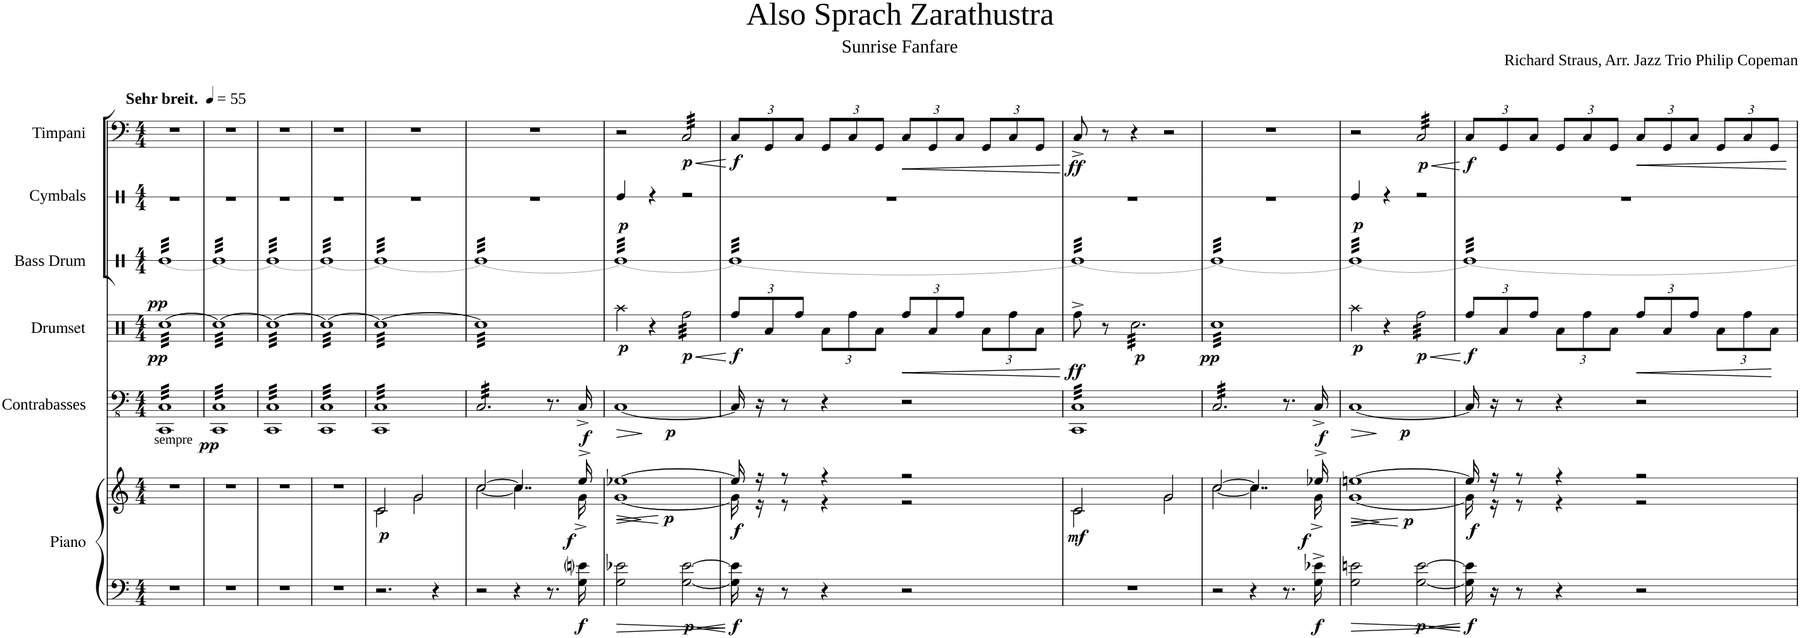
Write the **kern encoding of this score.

**kern	**kern	**dynam	**kern	**dynam	**kern	**dynam	**kern	**dynam	**kern	**dynam	**kern	**dynam
*part6	*part6	*part6	*part5	*part5	*part4	*part4	*part3	*part3	*part2	*part2	*part1	*part1
*staff7	*staff6	*staff6/7	*staff5	*staff5	*staff4	*staff4	*staff3	*staff3	*staff2	*staff2	*staff1	*staff1
*I"Piano	*	*	*I"Contrabasses	*	*I"Drumset	*	*I"Bass Drum	*	*I"Cymbals	*	*I"Timpani	*
*I'Pno.	*	*	*I'Cbs.	*	*I'Drs.	*	*I'B. Dr.	*	*I'Cym.	*	*I'Timp.	*
*	*	*	*	*	*	*	*stria1	*	*stria1	*	*	*
*clefF4	*clefG2	*	*clefFv4	*	*clefX	*	*clefX	*	*clefX	*	*clefF4	*
*k[]	*k[]	*	*k[]	*	*k[]	*	*k[]	*	*k[]	*	*k[]	*
*M4/4	*M4/4	*	*M4/4	*	*M4/4	*	*M4/4	*	*M4/4	*	*M4/4	*
*MM55	*MM55	*	*MM55	*	*MM55	*	*MM55	*	*MM55	*	*MM55	*
=1	=1	=1	=1	=1	=1	=1	=1	=1	=1	=1	=1	=1
!	!	!	!	!	!	!	!	!	!	!	!LO:TX:a:B:t=Sehr breit.	!
!	!	!	!LO:TX:b:t=sempre	!	!	!	!	!	!	!	!	!
!	!	!	!	!LO:DY:b	!	!LO:DY:b	!LO:T:dot	!LO:DY:b	!	!	!	!
*	*	*	*tremolo	*	*	*	*	*	*	*	*	*
*	*	*	*	*	*tremolo	*	*	*	*	*	*	*
*	*	*	*	*	*	*	*tremolo	*	*	*	*	*
1r	1r	.	32CCC 32CCLLL	pp	[32RccLLL	pp	[32ReLLL	pp	1r	.	1r	.
.	.	.	32CCC 32CC	.	32Rcc	.	32Re	.	.	.	.	.
.	.	.	32CCC 32CC	.	32Rcc	.	32Re	.	.	.	.	.
.	.	.	32CCC 32CC	.	32Rcc	.	32Re	.	.	.	.	.
.	.	.	32CCC 32CC	.	32Rcc	.	32Re	.	.	.	.	.
.	.	.	32CCC 32CC	.	32Rcc	.	32Re	.	.	.	.	.
.	.	.	32CCC 32CC	.	32Rcc	.	32Re	.	.	.	.	.
.	.	.	32CCC 32CC	.	32Rcc	.	32Re	.	.	.	.	.
.	.	.	32CCC 32CC	.	32Rcc	.	32Re	.	.	.	.	.
.	.	.	32CCC 32CC	.	32Rcc	.	32Re	.	.	.	.	.
.	.	.	32CCC 32CC	.	32Rcc	.	32Re	.	.	.	.	.
.	.	.	32CCC 32CC	.	32Rcc	.	32Re	.	.	.	.	.
.	.	.	32CCC 32CC	.	32Rcc	.	32Re	.	.	.	.	.
.	.	.	32CCC 32CC	.	32Rcc	.	32Re	.	.	.	.	.
.	.	.	32CCC 32CC	.	32Rcc	.	32Re	.	.	.	.	.
.	.	.	32CCC 32CC	.	32Rcc	.	32Re	.	.	.	.	.
.	.	.	32CCC 32CC	.	32Rcc	.	32Re	.	.	.	.	.
.	.	.	32CCC 32CC	.	32Rcc	.	32Re	.	.	.	.	.
.	.	.	32CCC 32CC	.	32Rcc	.	32Re	.	.	.	.	.
.	.	.	32CCC 32CC	.	32Rcc	.	32Re	.	.	.	.	.
.	.	.	32CCC 32CC	.	32Rcc	.	32Re	.	.	.	.	.
.	.	.	32CCC 32CC	.	32Rcc	.	32Re	.	.	.	.	.
.	.	.	32CCC 32CC	.	32Rcc	.	32Re	.	.	.	.	.
.	.	.	32CCC 32CC	.	32Rcc	.	32Re	.	.	.	.	.
.	.	.	32CCC 32CC	.	32Rcc	.	32Re	.	.	.	.	.
.	.	.	32CCC 32CC	.	32Rcc	.	32Re	.	.	.	.	.
.	.	.	32CCC 32CC	.	32Rcc	.	32Re	.	.	.	.	.
.	.	.	32CCC 32CC	.	32Rcc	.	32Re	.	.	.	.	.
.	.	.	32CCC 32CC	.	32Rcc	.	32Re	.	.	.	.	.
.	.	.	32CCC 32CC	.	32Rcc	.	32Re	.	.	.	.	.
.	.	.	32CCC 32CC	.	32Rcc	.	32Re	.	.	.	.	.
.	.	.	32CCC 32CCJJJ	.	32RccJJJ	.	32ReJJJ	.	.	.	.	.
=2	=2	=2	=2	=2	=2	=2	=2	=2	=2	=2	=2	=2
1r	1r	.	32CCC 32CCLLL	.	32RccLLL	.	32ReLLL	.	1r	.	1r	.
.	.	.	32CCC 32CC	.	32Rcc	.	32Re	.	.	.	.	.
.	.	.	32CCC 32CC	.	32Rcc	.	32Re	.	.	.	.	.
.	.	.	32CCC 32CC	.	32Rcc	.	32Re	.	.	.	.	.
.	.	.	32CCC 32CC	.	32Rcc	.	32Re	.	.	.	.	.
.	.	.	32CCC 32CC	.	32Rcc	.	32Re	.	.	.	.	.
.	.	.	32CCC 32CC	.	32Rcc	.	32Re	.	.	.	.	.
.	.	.	32CCC 32CC	.	32Rcc	.	32Re	.	.	.	.	.
.	.	.	32CCC 32CC	.	32Rcc	.	32Re	.	.	.	.	.
.	.	.	32CCC 32CC	.	32Rcc	.	32Re	.	.	.	.	.
.	.	.	32CCC 32CC	.	32Rcc	.	32Re	.	.	.	.	.
.	.	.	32CCC 32CC	.	32Rcc	.	32Re	.	.	.	.	.
.	.	.	32CCC 32CC	.	32Rcc	.	32Re	.	.	.	.	.
.	.	.	32CCC 32CC	.	32Rcc	.	32Re	.	.	.	.	.
.	.	.	32CCC 32CC	.	32Rcc	.	32Re	.	.	.	.	.
.	.	.	32CCC 32CC	.	32Rcc	.	32Re	.	.	.	.	.
.	.	.	32CCC 32CC	.	32Rcc	.	32Re	.	.	.	.	.
.	.	.	32CCC 32CC	.	32Rcc	.	32Re	.	.	.	.	.
.	.	.	32CCC 32CC	.	32Rcc	.	32Re	.	.	.	.	.
.	.	.	32CCC 32CC	.	32Rcc	.	32Re	.	.	.	.	.
.	.	.	32CCC 32CC	.	32Rcc	.	32Re	.	.	.	.	.
.	.	.	32CCC 32CC	.	32Rcc	.	32Re	.	.	.	.	.
.	.	.	32CCC 32CC	.	32Rcc	.	32Re	.	.	.	.	.
.	.	.	32CCC 32CC	.	32Rcc	.	32Re	.	.	.	.	.
.	.	.	32CCC 32CC	.	32Rcc	.	32Re	.	.	.	.	.
.	.	.	32CCC 32CC	.	32Rcc	.	32Re	.	.	.	.	.
.	.	.	32CCC 32CC	.	32Rcc	.	32Re	.	.	.	.	.
.	.	.	32CCC 32CC	.	32Rcc	.	32Re	.	.	.	.	.
.	.	.	32CCC 32CC	.	32Rcc	.	32Re	.	.	.	.	.
.	.	.	32CCC 32CC	.	32Rcc	.	32Re	.	.	.	.	.
.	.	.	32CCC 32CC	.	32Rcc	.	32Re	.	.	.	.	.
.	.	.	32CCC 32CCJJJ	.	32RccJJJ	.	32ReJJJ	.	.	.	.	.
=3	=3	=3	=3	=3	=3	=3	=3	=3	=3	=3	=3	=3
1r	1r	.	32CCC 32CCLLL	.	32RccLLL	.	32ReLLL	.	1r	.	1r	.
.	.	.	32CCC 32CC	.	32Rcc	.	32Re	.	.	.	.	.
.	.	.	32CCC 32CC	.	32Rcc	.	32Re	.	.	.	.	.
.	.	.	32CCC 32CC	.	32Rcc	.	32Re	.	.	.	.	.
.	.	.	32CCC 32CC	.	32Rcc	.	32Re	.	.	.	.	.
.	.	.	32CCC 32CC	.	32Rcc	.	32Re	.	.	.	.	.
.	.	.	32CCC 32CC	.	32Rcc	.	32Re	.	.	.	.	.
.	.	.	32CCC 32CC	.	32Rcc	.	32Re	.	.	.	.	.
.	.	.	32CCC 32CC	.	32Rcc	.	32Re	.	.	.	.	.
.	.	.	32CCC 32CC	.	32Rcc	.	32Re	.	.	.	.	.
.	.	.	32CCC 32CC	.	32Rcc	.	32Re	.	.	.	.	.
.	.	.	32CCC 32CC	.	32Rcc	.	32Re	.	.	.	.	.
.	.	.	32CCC 32CC	.	32Rcc	.	32Re	.	.	.	.	.
.	.	.	32CCC 32CC	.	32Rcc	.	32Re	.	.	.	.	.
.	.	.	32CCC 32CC	.	32Rcc	.	32Re	.	.	.	.	.
.	.	.	32CCC 32CC	.	32Rcc	.	32Re	.	.	.	.	.
.	.	.	32CCC 32CC	.	32Rcc	.	32Re	.	.	.	.	.
.	.	.	32CCC 32CC	.	32Rcc	.	32Re	.	.	.	.	.
.	.	.	32CCC 32CC	.	32Rcc	.	32Re	.	.	.	.	.
.	.	.	32CCC 32CC	.	32Rcc	.	32Re	.	.	.	.	.
.	.	.	32CCC 32CC	.	32Rcc	.	32Re	.	.	.	.	.
.	.	.	32CCC 32CC	.	32Rcc	.	32Re	.	.	.	.	.
.	.	.	32CCC 32CC	.	32Rcc	.	32Re	.	.	.	.	.
.	.	.	32CCC 32CC	.	32Rcc	.	32Re	.	.	.	.	.
.	.	.	32CCC 32CC	.	32Rcc	.	32Re	.	.	.	.	.
.	.	.	32CCC 32CC	.	32Rcc	.	32Re	.	.	.	.	.
.	.	.	32CCC 32CC	.	32Rcc	.	32Re	.	.	.	.	.
.	.	.	32CCC 32CC	.	32Rcc	.	32Re	.	.	.	.	.
.	.	.	32CCC 32CC	.	32Rcc	.	32Re	.	.	.	.	.
.	.	.	32CCC 32CC	.	32Rcc	.	32Re	.	.	.	.	.
.	.	.	32CCC 32CC	.	32Rcc	.	32Re	.	.	.	.	.
.	.	.	32CCC 32CCJJJ	.	32RccJJJ	.	32ReJJJ	.	.	.	.	.
=4	=4	=4	=4	=4	=4	=4	=4	=4	=4	=4	=4	=4
1r	1r	.	32CCC 32CCLLL	.	32RccLLL	.	32ReLLL	.	1r	.	1r	.
.	.	.	32CCC 32CC	.	32Rcc	.	32Re	.	.	.	.	.
.	.	.	32CCC 32CC	.	32Rcc	.	32Re	.	.	.	.	.
.	.	.	32CCC 32CC	.	32Rcc	.	32Re	.	.	.	.	.
.	.	.	32CCC 32CC	.	32Rcc	.	32Re	.	.	.	.	.
.	.	.	32CCC 32CC	.	32Rcc	.	32Re	.	.	.	.	.
.	.	.	32CCC 32CC	.	32Rcc	.	32Re	.	.	.	.	.
.	.	.	32CCC 32CC	.	32Rcc	.	32Re	.	.	.	.	.
.	.	.	32CCC 32CC	.	32Rcc	.	32Re	.	.	.	.	.
.	.	.	32CCC 32CC	.	32Rcc	.	32Re	.	.	.	.	.
.	.	.	32CCC 32CC	.	32Rcc	.	32Re	.	.	.	.	.
.	.	.	32CCC 32CC	.	32Rcc	.	32Re	.	.	.	.	.
.	.	.	32CCC 32CC	.	32Rcc	.	32Re	.	.	.	.	.
.	.	.	32CCC 32CC	.	32Rcc	.	32Re	.	.	.	.	.
.	.	.	32CCC 32CC	.	32Rcc	.	32Re	.	.	.	.	.
.	.	.	32CCC 32CC	.	32Rcc	.	32Re	.	.	.	.	.
.	.	.	32CCC 32CC	.	32Rcc	.	32Re	.	.	.	.	.
.	.	.	32CCC 32CC	.	32Rcc	.	32Re	.	.	.	.	.
.	.	.	32CCC 32CC	.	32Rcc	.	32Re	.	.	.	.	.
.	.	.	32CCC 32CC	.	32Rcc	.	32Re	.	.	.	.	.
.	.	.	32CCC 32CC	.	32Rcc	.	32Re	.	.	.	.	.
.	.	.	32CCC 32CC	.	32Rcc	.	32Re	.	.	.	.	.
.	.	.	32CCC 32CC	.	32Rcc	.	32Re	.	.	.	.	.
.	.	.	32CCC 32CC	.	32Rcc	.	32Re	.	.	.	.	.
.	.	.	32CCC 32CC	.	32Rcc	.	32Re	.	.	.	.	.
.	.	.	32CCC 32CC	.	32Rcc	.	32Re	.	.	.	.	.
.	.	.	32CCC 32CC	.	32Rcc	.	32Re	.	.	.	.	.
.	.	.	32CCC 32CC	.	32Rcc	.	32Re	.	.	.	.	.
.	.	.	32CCC 32CC	.	32Rcc	.	32Re	.	.	.	.	.
.	.	.	32CCC 32CC	.	32Rcc	.	32Re	.	.	.	.	.
.	.	.	32CCC 32CC	.	32Rcc	.	32Re	.	.	.	.	.
.	.	.	32CCC 32CCJJJ	.	32RccJJJ	.	32ReJJJ	.	.	.	.	.
=5	=5	=5	=5	=5	=5	=5	=5	=5	=5	=5	=5	=5
*	*^	*	*	*	*	*	*	*	*	*	*	*
!	!	!	!LO:DY:b	!	!	!	!	!	!	!	!	!	!
2.r	2c/	2c\	p	32CCC 32CCLLL	.	32RccLLL	.	32ReLLL	.	1r	.	1r	.
.	.	.	.	32CCC 32CC	.	32Rcc	.	32Re	.	.	.	.	.
.	.	.	.	32CCC 32CC	.	32Rcc	.	32Re	.	.	.	.	.
.	.	.	.	32CCC 32CC	.	32Rcc	.	32Re	.	.	.	.	.
.	.	.	.	32CCC 32CC	.	32Rcc	.	32Re	.	.	.	.	.
.	.	.	.	32CCC 32CC	.	32Rcc	.	32Re	.	.	.	.	.
.	.	.	.	32CCC 32CC	.	32Rcc	.	32Re	.	.	.	.	.
.	.	.	.	32CCC 32CC	.	32Rcc	.	32Re	.	.	.	.	.
.	.	.	.	32CCC 32CC	.	32Rcc	.	32Re	.	.	.	.	.
.	.	.	.	32CCC 32CC	.	32Rcc	.	32Re	.	.	.	.	.
.	.	.	.	32CCC 32CC	.	32Rcc	.	32Re	.	.	.	.	.
.	.	.	.	32CCC 32CC	.	32Rcc	.	32Re	.	.	.	.	.
.	.	.	.	32CCC 32CC	.	32Rcc	.	32Re	.	.	.	.	.
.	.	.	.	32CCC 32CC	.	32Rcc	.	32Re	.	.	.	.	.
.	.	.	.	32CCC 32CC	.	32Rcc	.	32Re	.	.	.	.	.
.	.	.	.	32CCC 32CC	.	32Rcc	.	32Re	.	.	.	.	.
.	2g/	2g\	.	32CCC 32CC	.	32Rcc	.	32Re	.	.	.	.	.
.	.	.	.	32CCC 32CC	.	32Rcc	.	32Re	.	.	.	.	.
.	.	.	.	32CCC 32CC	.	32Rcc	.	32Re	.	.	.	.	.
.	.	.	.	32CCC 32CC	.	32Rcc	.	32Re	.	.	.	.	.
.	.	.	.	32CCC 32CC	.	32Rcc	.	32Re	.	.	.	.	.
.	.	.	.	32CCC 32CC	.	32Rcc	.	32Re	.	.	.	.	.
.	.	.	.	32CCC 32CC	.	32Rcc	.	32Re	.	.	.	.	.
.	.	.	.	32CCC 32CC	.	32Rcc	.	32Re	.	.	.	.	.
4r	.	.	.	32CCC 32CC	.	32Rcc	.	32Re	.	.	.	.	.
.	.	.	.	32CCC 32CC	.	32Rcc	.	32Re	.	.	.	.	.
.	.	.	.	32CCC 32CC	.	32Rcc	.	32Re	.	.	.	.	.
.	.	.	.	32CCC 32CC	.	32Rcc	.	32Re	.	.	.	.	.
.	.	.	.	32CCC 32CC	.	32Rcc	.	32Re	.	.	.	.	.
.	.	.	.	32CCC 32CC	.	32Rcc	.	32Re	.	.	.	.	.
.	.	.	.	32CCC 32CC	.	32Rcc	.	32Re	.	.	.	.	.
.	.	.	.	32CCC 32CCJJJ	.	32RccJJJ	.	32ReJJJ	.	.	.	.	.
=6	=6	=6	=6	=6	=6	=6	=6	=6	=6	=6	=6	=6	=6
2r	[2cc/	[2cc\	.	32CC/LLL	.	32Rcc]LLL	.	32ReLLL	.	1r	.	1r	.
.	.	.	.	32CC/	.	32Rcc	.	32Re	.	.	.	.	.
.	.	.	.	32CC/	.	32Rcc	.	32Re	.	.	.	.	.
.	.	.	.	32CC/	.	32Rcc	.	32Re	.	.	.	.	.
.	.	.	.	32CC/	.	32Rcc	.	32Re	.	.	.	.	.
.	.	.	.	32CC/	.	32Rcc	.	32Re	.	.	.	.	.
.	.	.	.	32CC/	.	32Rcc	.	32Re	.	.	.	.	.
.	.	.	.	32CC/	.	32Rcc	.	32Re	.	.	.	.	.
.	.	.	.	32CC/	.	32Rcc	.	32Re	.	.	.	.	.
.	.	.	.	32CC/	.	32Rcc	.	32Re	.	.	.	.	.
.	.	.	.	32CC/	.	32Rcc	.	32Re	.	.	.	.	.
.	.	.	.	32CC/	.	32Rcc	.	32Re	.	.	.	.	.
.	.	.	.	32CC/	.	32Rcc	.	32Re	.	.	.	.	.
.	.	.	.	32CC/	.	32Rcc	.	32Re	.	.	.	.	.
.	.	.	.	32CC/	.	32Rcc	.	32Re	.	.	.	.	.
.	.	.	.	32CC/	.	32Rcc	.	32Re	.	.	.	.	.
4r	4..cc/]	4..cc\]	.	32CC/	.	32Rcc	.	32Re	.	.	.	.	.
.	.	.	.	32CC/	.	32Rcc	.	32Re	.	.	.	.	.
.	.	.	.	32CC/	.	32Rcc	.	32Re	.	.	.	.	.
.	.	.	.	32CC/	.	32Rcc	.	32Re	.	.	.	.	.
.	.	.	.	32CC/	.	32Rcc	.	32Re	.	.	.	.	.
.	.	.	.	32CC/	.	32Rcc	.	32Re	.	.	.	.	.
.	.	.	.	32CC/	.	32Rcc	.	32Re	.	.	.	.	.
.	.	.	.	32CC/JJJ	.	32Rcc	.	32Re	.	.	.	.	.
*	*	*	*	*Xtremolo	*	*	*	*	*	*	*	*	*
8.r	.	.	.	8.r	.	32Rcc	.	32Re	.	.	.	.	.
.	.	.	.	.	.	32Rcc	.	32Re	.	.	.	.	.
.	.	.	.	.	.	32Rcc	.	32Re	.	.	.	.	.
.	.	.	.	.	.	32Rcc	.	32Re	.	.	.	.	.
.	.	.	.	.	.	32Rcc	.	32Re	.	.	.	.	.
.	.	.	.	.	.	32Rcc	.	32Re	.	.	.	.	.
!	!	!	!LO:DY:b=2	!	!	!	!	!	!	!	!	!	!
!	!	!	!LO:DY:n=1:b	!	!LO:DY:b	!	!	!	!	!	!	!	!
16G\ 16eni\	16ee^/	16g^\	f f	16CC^/	f	32Rcc	.	32Re	.	.	.	.	.
.	.	.	.	.	.	32RccJJJ	.	32ReJJJ	.	.	.	.	.
*	*	*	*	*	*	*Xtremolo	*	*	*	*	*	*	*
=7	=7	=7	=7	=7	=7	=7	=7	=7	=7	=7	=7	=7	=7
!	!	!	!LO:HP:b	!	!	!	!	!	!	!	!	!	!
!	!	!	!LO:HP:n=1:b	!	!LO:HP:b	!	!LO:DY:b	!	!	!	!LO:DY:b	!	!
2G\ 2e-X\	[1ee-X	[1g	> <	[1CC	>	4Raa\	p	32ReLLL	.	4Re/	p	2r	.
.	.	.	.	.	.	.	.	32Re	.	.	.	.	.
.	.	.	.	.	.	.	.	32Re	.	.	.	.	.
.	.	.	.	.	.	.	.	32Re	.	.	.	.	.
.	.	.	.	.	.	.	.	32Re	.	.	.	.	.
.	.	.	.	.	.	.	.	32Re	.	.	.	.	.
.	.	.	.	.	.	.	.	32Re	.	.	.	.	.
.	.	.	.	.	.	.	.	32Re	.	.	.	.	.
.	.	.	.	.	.	4r	.	32Re	.	4r	.	.	.
.	.	.	.	.	.	.	.	32Re	.	.	.	.	.
.	.	.	.	.	.	.	.	32Re	.	.	.	.	.
.	.	.	.	.	.	.	.	32Re	.	.	.	.	.
.	.	.	.	.	.	.	.	32Re	.	.	.	.	.
.	.	.	.	.	.	.	.	32Re	.	.	.	.	.
.	.	.	.	.	.	.	.	32Re	.	.	.	.	.
.	.	.	.	.	.	.	.	32Re	.	.	.	.	.
!	!	!	!LO:DY:b=2	!	!	!	!LO:HP:b	!	!	!	!	!	!LO:HP:b
!	!	!	!	!	!	!	!LO:DY:n=1:b	!	!	!	!	!	!LO:DY:n=1:b
*	*	*	*	*	*	*tremolo	*	*	*	*	*	*	*
*	*	*	*	*	*	*	*	*	*	*	*	*tremolo	*
[2G\ [2e-\	.	.	p	.	.	32Rff\LLL	< p	32Re	.	2r	.	32C/LLL	< p
.	.	.	.	.	.	32Rff\	.	32Re	.	.	.	32C/	.
.	.	.	.	.	.	32Rff\	.	32Re	.	.	.	32C/	.
.	.	.	.	.	.	32Rff\	.	32Re	.	.	.	32C/	.
.	.	.	.	.	.	32Rff\	.	32Re	.	.	.	32C/	.
.	.	.	.	.	.	32Rff\	.	32Re	.	.	.	32C/	.
.	.	.	.	.	.	32Rff\	.	32Re	.	.	.	32C/	.
.	.	.	.	.	.	32Rff\	.	32Re	.	.	.	32C/	.
.	.	.	.	.	.	32Rff\	.	32Re	.	.	.	32C/	.
.	.	.	.	.	.	32Rff\	.	32Re	.	.	.	32C/	.
.	.	.	.	.	.	32Rff\	.	32Re	.	.	.	32C/	.
.	.	.	.	.	.	32Rff\	.	32Re	.	.	.	32C/	.
.	.	.	.	.	.	32Rff\	.	32Re	.	.	.	32C/	.
.	.	.	.	.	.	32Rff\	.	32Re	.	.	.	32C/	.
.	.	.	.	.	.	32Rff\	.	32Re	.	.	.	32C/	.
.	.	.	.	.	.	32Rff\JJJ	.	32ReJJJ	.	.	.	32C/JJJ	.
*	*	*	*	*	*	*	*	*	*	*	*	*Xtremolo	*
*	*	*	*	*	*	*Xtremolo	*	*	*	*	*	*	*
*	*v	*v	*	*	*	*	*	*	*	*	*	*	*
.	.	] [	.	]	.	[	.	.	.	.	.	[
=8	=8	=8	=8	=8	=8	=8	=8	=8	=8	=8	=8	=8
*	*^	*	*	*	*	*	*	*	*	*	*	*
*	*	*	*	*	*	*Xbrackettup	*	*	*	*	*	*Xbrackettup	*
!	!	!	!LO:DY:b=2	!	!	!	!	!	!	!	!	!	!
!	!	!	!LO:DY:n=1:b	!	!	!	!	!	!	!	!	!	!
!	!	!	!LO:DY:n=2:b	!	!LO:DY:b	!	!LO:DY:b	!	!	!	!	!	!LO:DY:b
16G\] 16e-\]	16ee-/]	16g\]	f p f	16CC/]	p	12Rff/L	f	32ReLLL	.	1r	.	12C/L	f
.	.	.	.	.	.	.	.	32Re	.	.	.	.	.
16r	16r	16r	.	16r	.	.	.	32Re	.	.	.	.	.
.	.	.	.	.	.	12Ra/	.	.	.	.	.	12GG/	.
.	.	.	.	.	.	.	.	32Re	.	.	.	.	.
8r	8r	8r	.	8r	.	.	.	32Re	.	.	.	.	.
.	.	.	.	.	.	.	.	32Re	.	.	.	.	.
.	.	.	.	.	.	12Rff/J	.	.	.	.	.	12C/J	.
.	.	.	.	.	.	.	.	32Re	.	.	.	.	.
.	.	.	.	.	.	.	.	32Re	.	.	.	.	.
4r	4r	4r	.	4r	.	12Ra\L	.	32Re	.	.	.	12GG/L	.
.	.	.	.	.	.	.	.	32Re	.	.	.	.	.
.	.	.	.	.	.	.	.	32Re	.	.	.	.	.
.	.	.	.	.	.	12Rff\	.	.	.	.	.	12C/	.
.	.	.	.	.	.	.	.	32Re	.	.	.	.	.
.	.	.	.	.	.	.	.	32Re	.	.	.	.	.
.	.	.	.	.	.	.	.	32Re	.	.	.	.	.
.	.	.	.	.	.	12Ra\J	.	.	.	.	.	12GG/J	.
.	.	.	.	.	.	.	.	32Re	.	.	.	.	.
.	.	.	.	.	.	.	.	32Re	.	.	.	.	.
!	!	!	!	!	!	!	!LO:HP:b	!	!	!	!	!	!LO:HP:b
2r	2r	2r	.	2r	.	12Rff/L	<	32Re	.	.	.	12C/L	<
.	.	.	.	.	.	.	.	32Re	.	.	.	.	.
.	.	.	.	.	.	.	.	32Re	.	.	.	.	.
.	.	.	.	.	.	12Ra/	.	.	.	.	.	12GG/	.
.	.	.	.	.	.	.	.	32Re	.	.	.	.	.
.	.	.	.	.	.	.	.	32Re	.	.	.	.	.
.	.	.	.	.	.	.	.	32Re	.	.	.	.	.
.	.	.	.	.	.	12Rff/J	.	.	.	.	.	12C/J	.
.	.	.	.	.	.	.	.	32Re	.	.	.	.	.
.	.	.	.	.	.	.	.	32Re	.	.	.	.	.
.	.	.	.	.	.	12Ra\L	.	32Re	.	.	.	12GG/L	.
.	.	.	.	.	.	.	.	32Re	.	.	.	.	.
.	.	.	.	.	.	.	.	32Re	.	.	.	.	.
.	.	.	.	.	.	12Rff\	.	.	.	.	.	12C/	.
.	.	.	.	.	.	.	.	32Re	.	.	.	.	.
.	.	.	.	.	.	.	.	32Re	.	.	.	.	.
.	.	.	.	.	.	.	.	32Re	.	.	.	.	.
.	.	.	.	.	.	12Ra\J	.	.	.	.	.	12GG/J	.
.	.	.	.	.	.	.	.	32Re	.	.	.	.	.
.	.	.	.	.	.	.	.	32ReJJJ	.	.	.	.	.
*	*v	*v	*	*	*	*	*	*	*	*	*	*	*
.	.	.	.	.	.	[	.	.	.	.	.	[
=9	=9	=9	=9	=9	=9	=9	=9	=9	=9	=9	=9	=9
*	*^	*	*	*	*	*	*	*	*	*	*	*
!	!	!	!LO:DY:b	!	!	!	!LO:DY:b	!	!	!	!	!	!LO:DY:b
*	*	*	*	*tremolo	*	*	*	*	*	*	*	*	*
1r	2c/	2c\	mf	32CCC 32CCLLL	.	8Rff^\	ff	32ReLLL	.	1r	.	8C^/	ff
.	.	.	.	32CCC 32CC	.	.	.	32Re	.	.	.	.	.
.	.	.	.	32CCC 32CC	.	.	.	32Re	.	.	.	.	.
.	.	.	.	32CCC 32CC	.	.	.	32Re	.	.	.	.	.
.	.	.	.	32CCC 32CC	.	8r	.	32Re	.	.	.	8r	.
.	.	.	.	32CCC 32CC	.	.	.	32Re	.	.	.	.	.
.	.	.	.	32CCC 32CC	.	.	.	32Re	.	.	.	.	.
.	.	.	.	32CCC 32CC	.	.	.	32Re	.	.	.	.	.
!	!	!	!	!	!	!	!LO:DY:b	!	!	!	!	!	!
*	*	*	*	*	*	*tremolo	*	*	*	*	*	*	*
.	.	.	.	32CCC 32CC	.	32Rcc\LLL	p	32Re	.	.	.	4r	.
.	.	.	.	32CCC 32CC	.	32Rcc\	.	32Re	.	.	.	.	.
.	.	.	.	32CCC 32CC	.	32Rcc\	.	32Re	.	.	.	.	.
.	.	.	.	32CCC 32CC	.	32Rcc\	.	32Re	.	.	.	.	.
.	.	.	.	32CCC 32CC	.	32Rcc\	.	32Re	.	.	.	.	.
.	.	.	.	32CCC 32CC	.	32Rcc\	.	32Re	.	.	.	.	.
.	.	.	.	32CCC 32CC	.	32Rcc\	.	32Re	.	.	.	.	.
.	.	.	.	32CCC 32CC	.	32Rcc\	.	32Re	.	.	.	.	.
.	2g/	2g\	.	32CCC 32CC	.	32Rcc\	.	32Re	.	.	.	2r	.
.	.	.	.	32CCC 32CC	.	32Rcc\	.	32Re	.	.	.	.	.
.	.	.	.	32CCC 32CC	.	32Rcc\	.	32Re	.	.	.	.	.
.	.	.	.	32CCC 32CC	.	32Rcc\	.	32Re	.	.	.	.	.
.	.	.	.	32CCC 32CC	.	32Rcc\	.	32Re	.	.	.	.	.
.	.	.	.	32CCC 32CC	.	32Rcc\	.	32Re	.	.	.	.	.
.	.	.	.	32CCC 32CC	.	32Rcc\	.	32Re	.	.	.	.	.
.	.	.	.	32CCC 32CC	.	32Rcc\	.	32Re	.	.	.	.	.
.	.	.	.	32CCC 32CC	.	32Rcc\	.	32Re	.	.	.	.	.
.	.	.	.	32CCC 32CC	.	32Rcc\	.	32Re	.	.	.	.	.
.	.	.	.	32CCC 32CC	.	32Rcc\	.	32Re	.	.	.	.	.
.	.	.	.	32CCC 32CC	.	32Rcc\	.	32Re	.	.	.	.	.
.	.	.	.	32CCC 32CC	.	32Rcc\	.	32Re	.	.	.	.	.
.	.	.	.	32CCC 32CC	.	32Rcc\	.	32Re	.	.	.	.	.
.	.	.	.	32CCC 32CC	.	32Rcc\	.	32Re	.	.	.	.	.
.	.	.	.	32CCC 32CCJJJ	.	32Rcc\JJJ	.	32ReJJJ	.	.	.	.	.
=10	=10	=10	=10	=10	=10	=10	=10	=10	=10	=10	=10	=10	=10
!	!	!	!	!	!	!	!LO:DY:b	!	!	!	!	!	!
2r	[2cc/	[2cc\	.	32CC/LLL	.	32RccLLL	pp	32ReLLL	.	1r	.	1r	.
.	.	.	.	32CC/	.	32Rcc	.	32Re	.	.	.	.	.
.	.	.	.	32CC/	.	32Rcc	.	32Re	.	.	.	.	.
.	.	.	.	32CC/	.	32Rcc	.	32Re	.	.	.	.	.
.	.	.	.	32CC/	.	32Rcc	.	32Re	.	.	.	.	.
.	.	.	.	32CC/	.	32Rcc	.	32Re	.	.	.	.	.
.	.	.	.	32CC/	.	32Rcc	.	32Re	.	.	.	.	.
.	.	.	.	32CC/	.	32Rcc	.	32Re	.	.	.	.	.
.	.	.	.	32CC/	.	32Rcc	.	32Re	.	.	.	.	.
.	.	.	.	32CC/	.	32Rcc	.	32Re	.	.	.	.	.
.	.	.	.	32CC/	.	32Rcc	.	32Re	.	.	.	.	.
.	.	.	.	32CC/	.	32Rcc	.	32Re	.	.	.	.	.
.	.	.	.	32CC/	.	32Rcc	.	32Re	.	.	.	.	.
.	.	.	.	32CC/	.	32Rcc	.	32Re	.	.	.	.	.
.	.	.	.	32CC/	.	32Rcc	.	32Re	.	.	.	.	.
.	.	.	.	32CC/	.	32Rcc	.	32Re	.	.	.	.	.
4r	4..cc/]	4..cc\]	.	32CC/	.	32Rcc	.	32Re	.	.	.	.	.
.	.	.	.	32CC/	.	32Rcc	.	32Re	.	.	.	.	.
.	.	.	.	32CC/	.	32Rcc	.	32Re	.	.	.	.	.
.	.	.	.	32CC/	.	32Rcc	.	32Re	.	.	.	.	.
.	.	.	.	32CC/	.	32Rcc	.	32Re	.	.	.	.	.
.	.	.	.	32CC/	.	32Rcc	.	32Re	.	.	.	.	.
.	.	.	.	32CC/	.	32Rcc	.	32Re	.	.	.	.	.
.	.	.	.	32CC/JJJ	.	32Rcc	.	32Re	.	.	.	.	.
*	*	*	*	*Xtremolo	*	*	*	*	*	*	*	*	*
8.r	.	.	.	8.r	.	32Rcc	.	32Re	.	.	.	.	.
.	.	.	.	.	.	32Rcc	.	32Re	.	.	.	.	.
.	.	.	.	.	.	32Rcc	.	32Re	.	.	.	.	.
.	.	.	.	.	.	32Rcc	.	32Re	.	.	.	.	.
.	.	.	.	.	.	32Rcc	.	32Re	.	.	.	.	.
.	.	.	.	.	.	32Rcc	.	32Re	.	.	.	.	.
!	!	!	!LO:DY:b=2	!	!	!	!	!	!	!	!	!	!
!	!	!	!LO:DY:n=1:b	!	!LO:DY:b	!	!	!	!	!	!	!	!
16G\^ 16e-X\^	16ee-X^/	16g^\	f f	16CC^/	f	32Rcc	.	32Re	.	.	.	.	.
.	.	.	.	.	.	32RccJJJ	.	32ReJJJ	.	.	.	.	.
*	*	*	*	*	*	*Xtremolo	*	*	*	*	*	*	*
=11	=11	=11	=11	=11	=11	=11	=11	=11	=11	=11	=11	=11	=11
!	!	!	!LO:HP:b	!	!	!	!	!	!	!	!	!	!
!	!	!	!LO:HP:n=1:b	!	!LO:HP:b	!	!LO:DY:b	!	!	!	!LO:DY:b	!	!
2G\ 2en\	[1een	[1g	> <	[1CC	>	4Raa\	p	32ReLLL	.	4Re/	p	2r	.
.	.	.	.	.	.	.	.	32Re	.	.	.	.	.
.	.	.	.	.	.	.	.	32Re	.	.	.	.	.
.	.	.	.	.	.	.	.	32Re	.	.	.	.	.
.	.	.	.	.	.	.	.	32Re	.	.	.	.	.
.	.	.	.	.	.	.	.	32Re	.	.	.	.	.
.	.	.	.	.	.	.	.	32Re	.	.	.	.	.
.	.	.	.	.	.	.	.	32Re	.	.	.	.	.
.	.	.	.	.	.	4r	.	32Re	.	4r	.	.	.
.	.	.	.	.	.	.	.	32Re	.	.	.	.	.
.	.	.	.	.	.	.	.	32Re	.	.	.	.	.
.	.	.	.	.	.	.	.	32Re	.	.	.	.	.
.	.	.	.	.	.	.	.	32Re	.	.	.	.	.
.	.	.	.	.	.	.	.	32Re	.	.	.	.	.
.	.	.	.	.	.	.	.	32Re	.	.	.	.	.
.	.	.	.	.	.	.	.	32Re	.	.	.	.	.
!	!	!	!LO:DY:b=2	!	!	!	!LO:HP:b	!	!	!	!	!	!LO:HP:b
!	!	!	!	!	!	!	!LO:DY:n=1:b	!	!	!	!	!	!LO:DY:n=1:b
*	*	*	*	*	*	*tremolo	*	*	*	*	*	*	*
*	*	*	*	*	*	*	*	*	*	*	*	*tremolo	*
[2G\ [2e\	.	.	p	.	.	32Rff\LLL	< p	32Re	.	2r	.	32C/LLL	< p
.	.	.	.	.	.	32Rff\	.	32Re	.	.	.	32C/	.
.	.	.	.	.	.	32Rff\	.	32Re	.	.	.	32C/	.
.	.	.	.	.	.	32Rff\	.	32Re	.	.	.	32C/	.
.	.	.	.	.	.	32Rff\	.	32Re	.	.	.	32C/	.
.	.	.	.	.	.	32Rff\	.	32Re	.	.	.	32C/	.
.	.	.	.	.	.	32Rff\	.	32Re	.	.	.	32C/	.
.	.	.	.	.	.	32Rff\	.	32Re	.	.	.	32C/	.
.	.	.	.	.	.	32Rff\	.	32Re	.	.	.	32C/	.
.	.	.	.	.	.	32Rff\	.	32Re	.	.	.	32C/	.
.	.	.	.	.	.	32Rff\	.	32Re	.	.	.	32C/	.
.	.	.	.	.	.	32Rff\	.	32Re	.	.	.	32C/	.
.	.	.	.	.	.	32Rff\	.	32Re	.	.	.	32C/	.
.	.	.	.	.	.	32Rff\	.	32Re	.	.	.	32C/	.
.	.	.	.	.	.	32Rff\	.	32Re	.	.	.	32C/	.
.	.	.	.	.	.	32Rff\JJJ	.	32ReJJJ	.	.	.	32C/JJJ	.
*	*	*	*	*	*	*	*	*	*	*	*	*Xtremolo	*
*	*	*	*	*	*	*Xtremolo	*	*	*	*	*	*	*
*	*v	*v	*	*	*	*	*	*	*	*	*	*	*
.	.	] [	.	]	.	[	.	.	.	.	.	[
=12	=12	=12	=12	=12	=12	=12	=12	=12	=12	=12	=12	=12
*	*^	*	*	*	*	*	*	*	*	*	*	*
!	!	!	!LO:DY:b=2	!	!	!	!	!	!	!	!	!	!
!	!	!	!LO:DY:n=1:b	!	!	!	!	!	!	!	!	!	!
!	!	!	!LO:DY:n=2:b	!	!LO:DY:b	!	!LO:DY:b	!	!	!	!	!	!LO:DY:b
16G\] 16e\]	16ee/]	16g\]	f p f	16CC/]	p	12Rff/L	f	32ReLLL	.	1r	.	12C/L	f
.	.	.	.	.	.	.	.	32Re	.	.	.	.	.
16r	16r	16r	.	16r	.	.	.	32Re	.	.	.	.	.
.	.	.	.	.	.	12Ra/	.	.	.	.	.	12GG/	.
.	.	.	.	.	.	.	.	32Re	.	.	.	.	.
8r	8r	8r	.	8r	.	.	.	32Re	.	.	.	.	.
.	.	.	.	.	.	.	.	32Re	.	.	.	.	.
.	.	.	.	.	.	12Rff/J	.	.	.	.	.	12C/J	.
.	.	.	.	.	.	.	.	32Re	.	.	.	.	.
.	.	.	.	.	.	.	.	32Re	.	.	.	.	.
4r	4r	4r	.	4r	.	12Ra\L	.	32Re	.	.	.	12GG/L	.
.	.	.	.	.	.	.	.	32Re	.	.	.	.	.
.	.	.	.	.	.	.	.	32Re	.	.	.	.	.
.	.	.	.	.	.	12Rff\	.	.	.	.	.	12C/	.
.	.	.	.	.	.	.	.	32Re	.	.	.	.	.
.	.	.	.	.	.	.	.	32Re	.	.	.	.	.
.	.	.	.	.	.	.	.	32Re	.	.	.	.	.
.	.	.	.	.	.	12Ra\J	.	.	.	.	.	12GG/J	.
.	.	.	.	.	.	.	.	32Re	.	.	.	.	.
.	.	.	.	.	.	.	.	32Re	.	.	.	.	.
!	!	!	!	!	!	!	!LO:HP:b	!	!	!	!	!	!LO:HP:b
2r	2r	2r	.	2r	.	12Rff/L	<	32Re	.	.	.	12C/L	<
.	.	.	.	.	.	.	.	32Re	.	.	.	.	.
.	.	.	.	.	.	.	.	32Re	.	.	.	.	.
.	.	.	.	.	.	12Ra/	.	.	.	.	.	12GG/	.
.	.	.	.	.	.	.	.	32Re	.	.	.	.	.
.	.	.	.	.	.	.	.	32Re	.	.	.	.	.
.	.	.	.	.	.	.	.	32Re	.	.	.	.	.
.	.	.	.	.	.	12Rff/J	.	.	.	.	.	12C/J	.
.	.	.	.	.	.	.	.	32Re	.	.	.	.	.
.	.	.	.	.	.	.	.	32Re	.	.	.	.	.
.	.	.	.	.	.	12Ra\L	.	32Re	.	.	.	12GG/L	.
.	.	.	.	.	.	.	.	32Re	.	.	.	.	.
.	.	.	.	.	.	.	.	32Re	.	.	.	.	.
.	.	.	.	.	.	12Rff\	.	.	.	.	.	12C/	.
.	.	.	.	.	.	.	.	32Re	.	.	.	.	.
.	.	.	.	.	.	.	.	32Re	.	.	.	.	.
.	.	.	.	.	.	.	.	32Re	.	.	.	.	.
.	.	.	.	.	.	12Ra\J	.	.	.	.	.	12GG/J	.
.	.	.	.	.	.	.	.	32Re	.	.	.	.	.
.	.	.	.	.	.	.	.	32ReJJJ	.	.	.	.	.
*	*	*	*	*	*	*	*	*Xtremolo	*	*	*	*	*
*	*v	*v	*	*	*	*	*	*	*	*	*	*	*
.	.	.	.	.	.	[	.	.	.	.	.	[
=	=	=	=	=	=	=	=	=	=	=	=	=
*-	*-	*-	*-	*-	*-	*-	*-	*-	*-	*-	*-	*-
